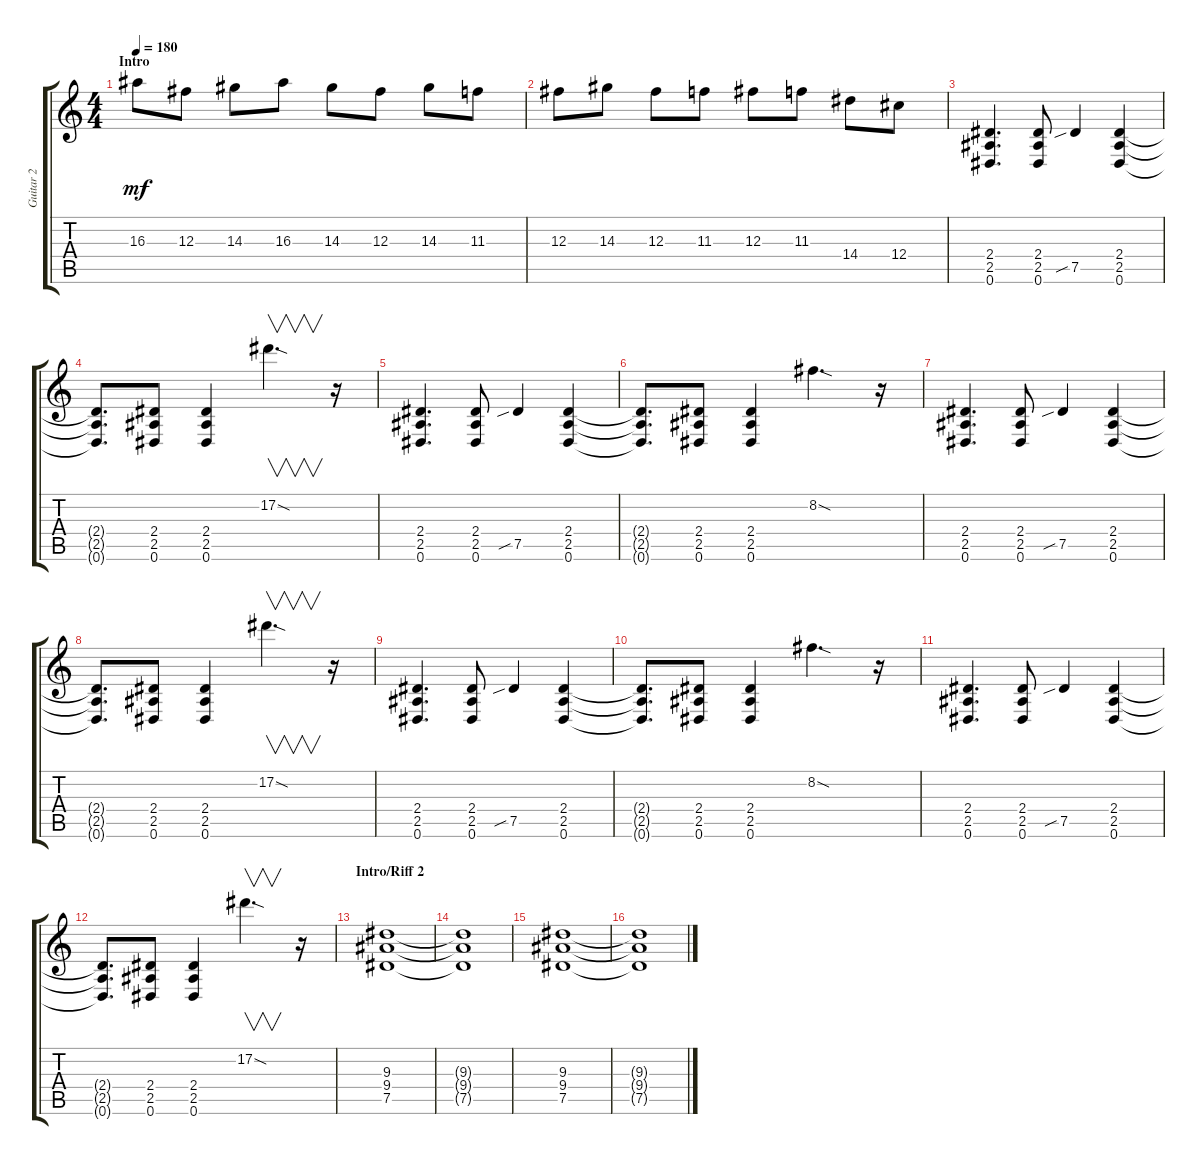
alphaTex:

\track ("Guitar 2" "Guitar 2") {instrument distortionguitar}
\staff {score tabs}
\tuning (Eb4 Bb3 Gb3 Db3 Ab2 Eb2) {hide}
\ts (4 4)
\section ("" "Intro")
\tempo 180
\clef g2
\ks c
16.3.8{dy mf instrument distortionguitar} 12.3.8 14.3.8 16.3.8 14.3.8 12.3.8 14.3.8 11.3.8 |
12.3.8 14.3.8 12.3.8 11.3.8 12.3.8 11.3.8 14.4.8 12.4.8 |
(2.4 2.5 0.6).4{d} (2.4 2.5 0.6).8 7.5{sib}.4 (2.4 2.5 0.6).4 |
(2.4{t} 2.5{t} 0.6{t}).8{d} (2.4 2.5 0.6).8 (2.4 2.5 0.6).4 17.2{sod}.4{v d} r.16 |
(2.4 2.5 0.6).4{d} (2.4 2.5 0.6).8 7.5{sib}.4 (2.4 2.5 0.6).4 |
(2.4{t} 2.5{t} 0.6{t}).8{d} (2.4 2.5 0.6).8 (2.4 2.5 0.6).4 8.2{sod}.4{d} r.16 |
(2.4 2.5 0.6).4{d} (2.4 2.5 0.6).8 7.5{sib}.4 (2.4 2.5 0.6).4 |
(2.4{t} 2.5{t} 0.6{t}).8{d} (2.4 2.5 0.6).8 (2.4 2.5 0.6).4 17.2{sod}.4{v d} r.16 |
(2.4 2.5 0.6).4{d} (2.4 2.5 0.6).8 7.5{sib}.4 (2.4 2.5 0.6).4 |
(2.4{t} 2.5{t} 0.6{t}).8{d} (2.4 2.5 0.6).8 (2.4 2.5 0.6).4 8.2{sod}.4{d} r.16 |
(2.4 2.5 0.6).4{d} (2.4 2.5 0.6).8 7.5{sib}.4 (2.4 2.5 0.6).4 |
(2.4{t} 2.5{t} 0.6{t}).8{d} (2.4 2.5 0.6).8 (2.4 2.5 0.6).4 17.2{sod}.4{v d} r.16 |
\section ("" "Intro/Riff 2")
(9.3 9.4 7.5).1 |
(9.3{t} 9.4{t} 7.5{t}).1 |
(9.3 9.4 7.5).1 |
(9.3{t} 9.4{t} 7.5{t}).1
